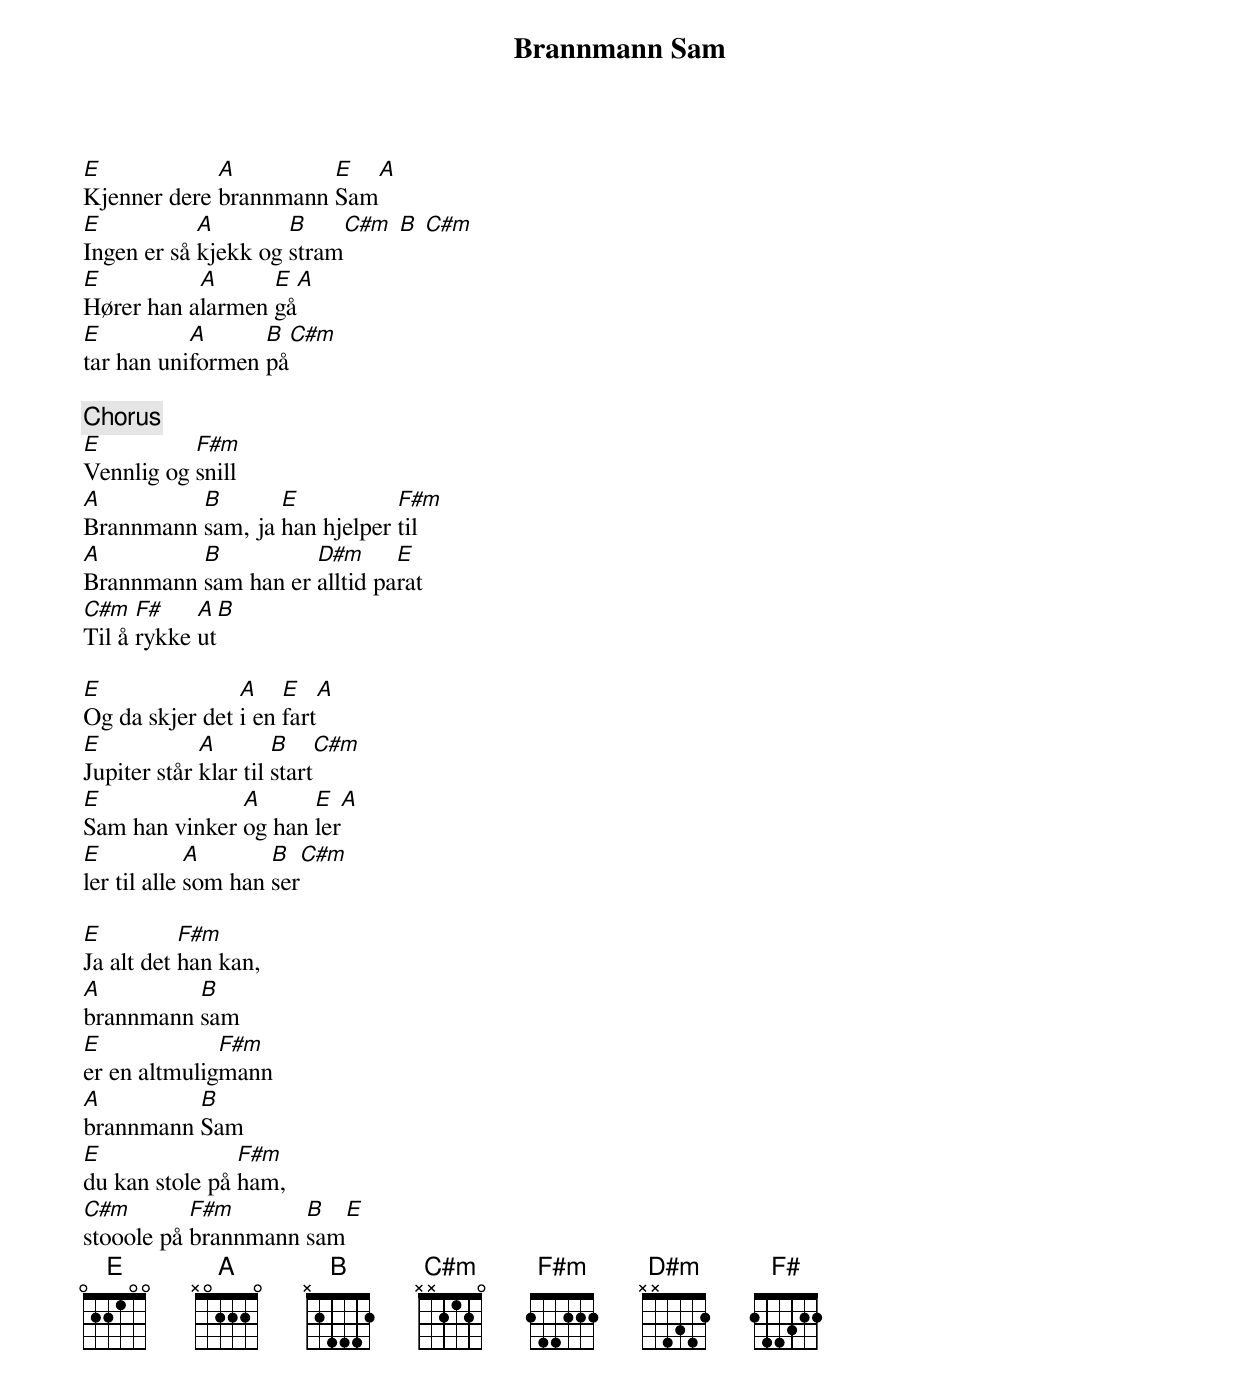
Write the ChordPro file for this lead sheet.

{title: Brannmann Sam}
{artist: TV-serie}
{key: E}

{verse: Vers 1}
[E]Kjenner dere [A]brannmann [E]Sam[A]
[E]Ingen er så [A]kjekk og [B]stram[C#m] [B] [C#m]
[E]Hører han a[A]larmen [E]gå[A]
[E]tar han uni[A]formen [B]på[C#m]

{chorus: Refreng}
[E]Vennlig og [F#m]snill
[A]Brannmann [B]sam, ja [E]han hjelper [F#m]til
[A]Brannmann [B]sam han er [D#m]alltid pa[E]rat
[C#m]Til å [F#]rykke [A]ut[B]

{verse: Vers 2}
[E]Og da skjer det [A]i en [E]fart[A]
[E]Jupiter står [A]klar til [B]start[C#m]
[E]Sam han vinker [A]og han [E]ler[A]
[E]ler til alle [A]som han [B]ser[C#m]

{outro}
[E]Ja alt det [F#m]han kan,
[A]brannmann [B]sam
[E]er en altmulig[F#m]mann
[A]brannmann [B]Sam
[E]du kan stole på [F#m]ham,
[C#m]stooole på [F#m]brannmann [B]sam[E]
